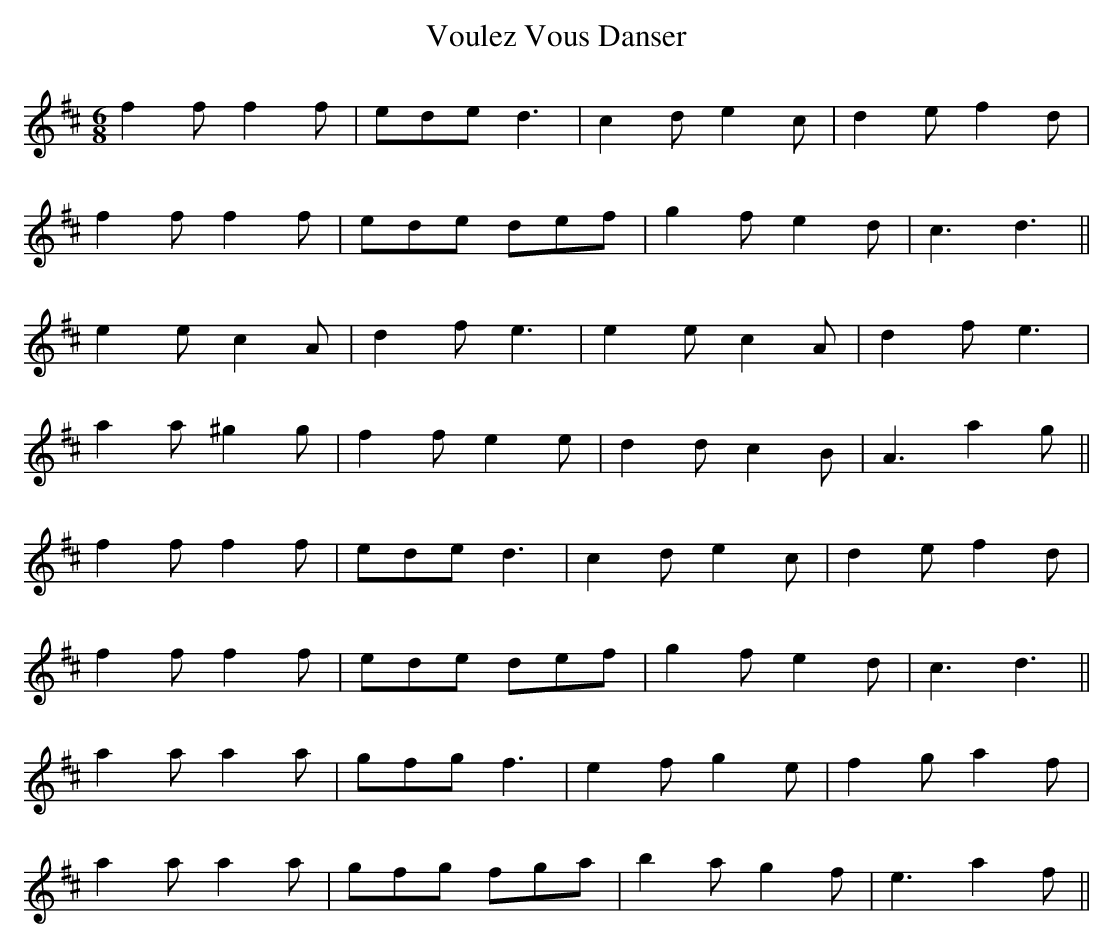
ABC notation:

X:1
T:Voulez Vous Danser
M:6/8
L:1/8
K:D
f2f f2f  | ede d3  | c2d e2c | d2e f2d |
f2f f2f  | ede def | g2f e2d | c3  d3 ||
e2e c2A  | d2f e3  | e2e c2A | d2f e3  |
a2a ^g2g | f2f e2e | d2d c2B | A3 a2g ||
f2f f2f  | ede d3  | c2d e2c | d2e f2d |
f2f f2f  | ede def | g2f e2d | c3  d3 ||
a2a a2a  | gfg f3  | e2f g2e | f2g a2f |
a2a a2a  | gfg fga | b2a g2f | e3  a2f||
